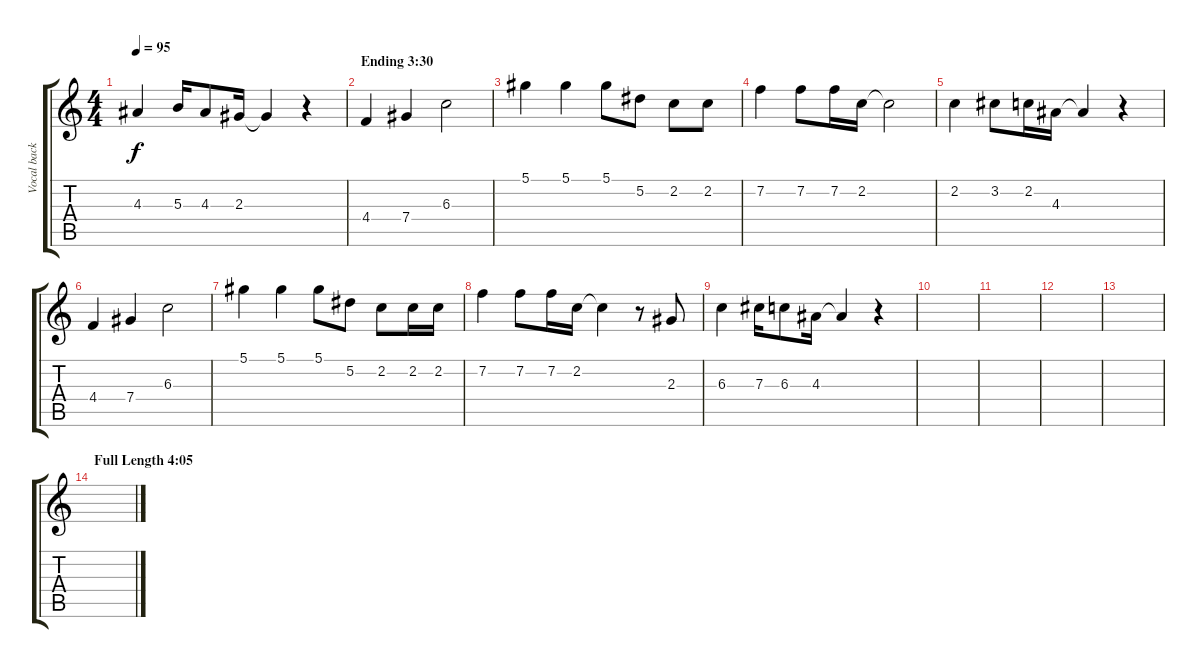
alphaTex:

\track ("Vocal background" "Vocal back") {instrument baritonesax}
\staff {score tabs}
\tuning (Eb5 Bb4 Gb4 Db4 Ab3 Eb3) {hide}
\ts (4 4)
\tempo 95
\clef g2
\ks c
4.3.4{dy f} 5.3.16 4.3.8 2.3.16 2.3{t}.4 r.4 |
\section ("" "Ending 3:30")
4.4.4 7.4.4 6.3.2 |
5.1.4 5.1.4 5.1.8 5.2.8 2.2.8 2.2.8 |
7.2.4 7.2.8 7.2.16 2.2.16 2.2{t}.2 |
2.2.4 3.2.8 2.2.16 4.3.16 4.3{t}.4 r.4 |
4.4.4 7.4.4 6.3.2 |
5.1.4 5.1.4 5.1.8 5.2.8 2.2.8 2.2.16 2.2.16 |
7.2.4 7.2.8 7.2.16 2.2.16 2.2{t}.4 r.8 2.3.8 |
6.3.4 7.3.16 6.3.8 4.3.16 4.3{t}.4 r.4 |
|
|
|
|
\section ("" "Full Length 4:05")
